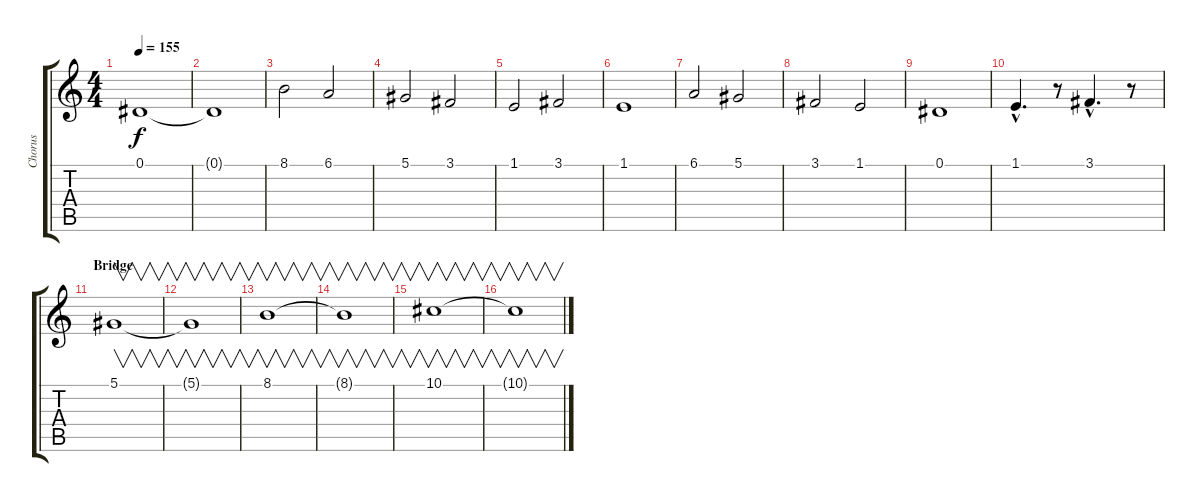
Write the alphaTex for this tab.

\track ("Chorus" "Chorus") {instrument voiceoohs}
\staff {score tabs}
\tuning (Eb4 Bb3 Gb3 Db3 Ab2 Eb2) {hide}
\ts (4 4)
\tempo 155
\clef g2
\ks c
0.1.1{dy f} |
0.1{t}.1 |
8.1.2 6.1.2 |
5.1.2 3.1.2 |
1.1.2 3.1.2 |
1.1.1 |
6.1.2 5.1.2 |
3.1.2 1.1.2 |
0.1.1 |
1.1{hac}.4{d} r.8 3.1{hac}.4{d} r.8 |
\section ("" "Bridge")
5.1.1{v volume 15 instrument choiraahs} |
5.1{t}.1{v} |
8.1.1{v} |
8.1{t}.1{v} |
10.1.1{v} |
10.1{t}.1{v}
